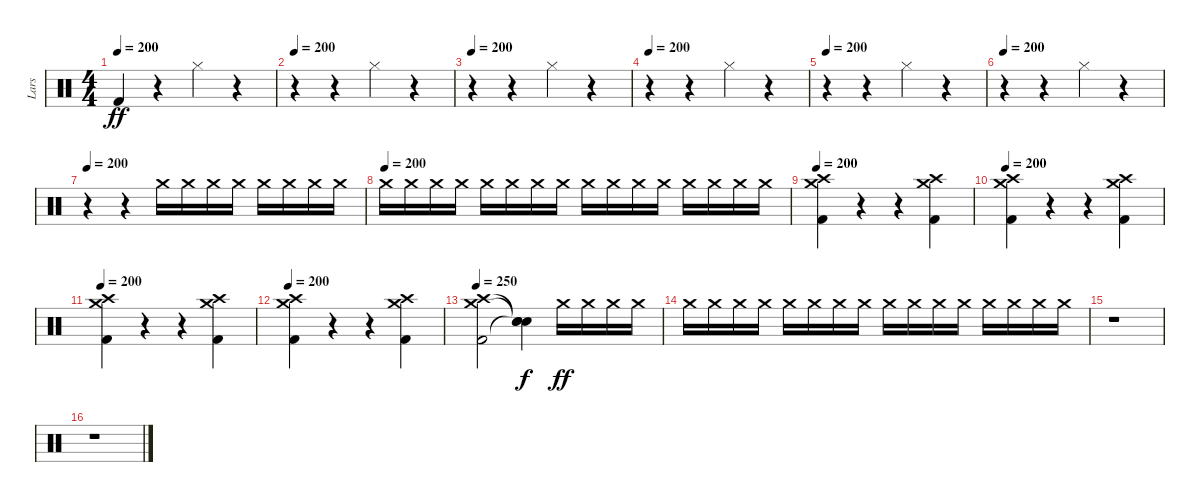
\track ("Lars" "Lars") {instrument percussion}
\staff {score}
\articulation defaults
\ts (4 4)
\tempo 200
\clef neutral
\ks c "Kick (hit) 2".4{dy ff}
r.4 "Hi-Hat (closed)".4 r.4 |
\tempo 200
r.4 r.4 "Hi-Hat (closed)".4 r.4 |
\tempo 200
r.4 r.4 "Hi-Hat (closed)".4 r.4 |
\tempo 200
r.4 r.4 "Hi-Hat (closed)".4 r.4 |
\tempo 200
r.4 r.4 "Hi-Hat (closed)".4 r.4 |
\tempo 200
r.4 r.4 "Hi-Hat (closed)".4 r.4 |
\tempo 200
r.4 r.4 "Crash medium (hit)".16{volume 6} "Crash medium (hit)".16 "Crash medium (hit)".16 "Crash medium (hit)".16 "Crash medium (hit)".16{volume 8} "Crash medium (hit)".16 "Crash medium (hit)".16 "Crash medium (hit)".16 |
\tempo (200)
"Crash medium (hit)".16{volume 10} "Crash medium (hit)".16 "Crash medium (hit)".16 "Crash medium (hit)".16 "Crash medium (hit)".16{volume 11} "Crash medium (hit)".16 "Crash medium (hit)".16 "Crash medium (hit)".16 "Crash medium (hit)".16{volume 13} "Crash medium (hit)".16 "Crash medium (hit)".16 "Crash medium (hit)".16 "Crash medium (hit)".16{volume 14} "Crash medium (hit)".16 "Crash medium (hit)".16 "Crash medium (hit)".16 |
\tempo 200
("Crash high (hit)" "Crash medium (hit)" "Kick (hit) 2").4{volume 11} r.4 r.4 ("Crash medium (hit)" "Crash high (hit)" "Kick (hit) 2").4 |
\tempo 200
("Crash high (hit)" "Crash medium (hit)" "Kick (hit) 2").4{volume 13} r.4 r.4 ("Crash high (hit)" "Crash medium (hit)" "Kick (hit) 2").4 |
\tempo 200
("Crash high (hit)" "Crash medium (hit)" "Kick (hit) 2").4{volume 14} r.4 r.4 ("Crash high (hit)" "Crash medium (hit)" "Kick (hit) 2").4 |
\tempo 200
("Crash high (hit)" "Crash medium (hit)" "Kick (hit) 2").4{volume 16} r.4 r.4 ("Crash high (hit)" "Crash medium (hit)" "Kick (hit) 2").4 |
\tempo 250
("Crash high (hit)" "Crash medium (hit)" "Kick (hit) 2").2{volume 16} ("Snare (hit)"{t} "Snare (hit)"{t} "Snare (hit)"{t}).4{dy f} "Crash medium (hit)".16{dy ff volume 8} "Crash medium (hit)".16 "Crash medium (hit)".16 "Crash medium (hit)".16 |
"Crash medium (hit)".16{volume 10} "Crash medium (hit)".16 "Crash medium (hit)".16 "Crash medium (hit)".16 "Crash medium (hit)".16{volume 11} "Crash medium (hit)".16 "Crash medium (hit)".16 "Crash medium (hit)".16 "Crash medium (hit)".16{volume 13} "Crash medium (hit)".16 "Crash medium (hit)".16 "Crash medium (hit)".16 "Crash medium (hit)".16{volume 14} "Crash medium (hit)".16 "Crash medium (hit)".16 "Crash medium (hit)".16 |
r.1 |
r.1
